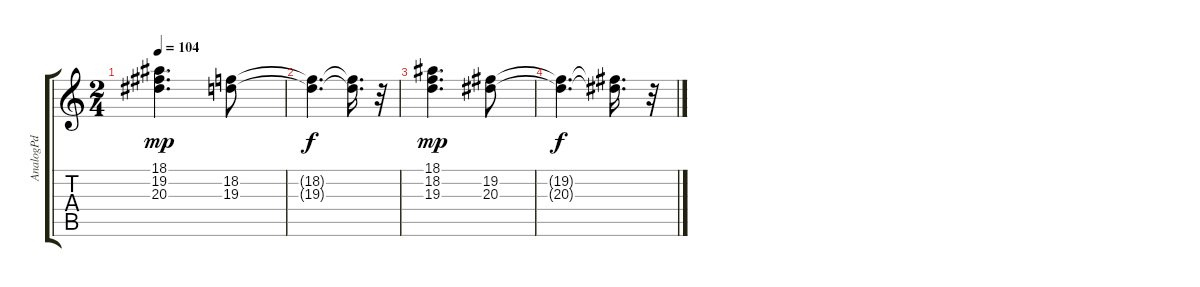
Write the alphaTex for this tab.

\track ("AnalogPd" "AnalogPd") {instrument synthstrings1}
\staff {score tabs}
\tuning (E4 B3 G3 D3 A2 E2) {hide}
\ts (2 4)
\tempo 104
\clef g2
\ks c
(18.1 19.2 20.3).4{d dy mp} (18.2 19.3).8 |
(18.2{t} 19.3{t}).4{d dy f} (18.2{t} 19.3{t}).16{d} r.32 |
(18.1 18.2 19.3).4{d dy mp} (19.2 20.3).8 |
(19.2{t} 20.3{t}).4{d dy f} (19.2{t} 20.3{t}).16{d} r.32
